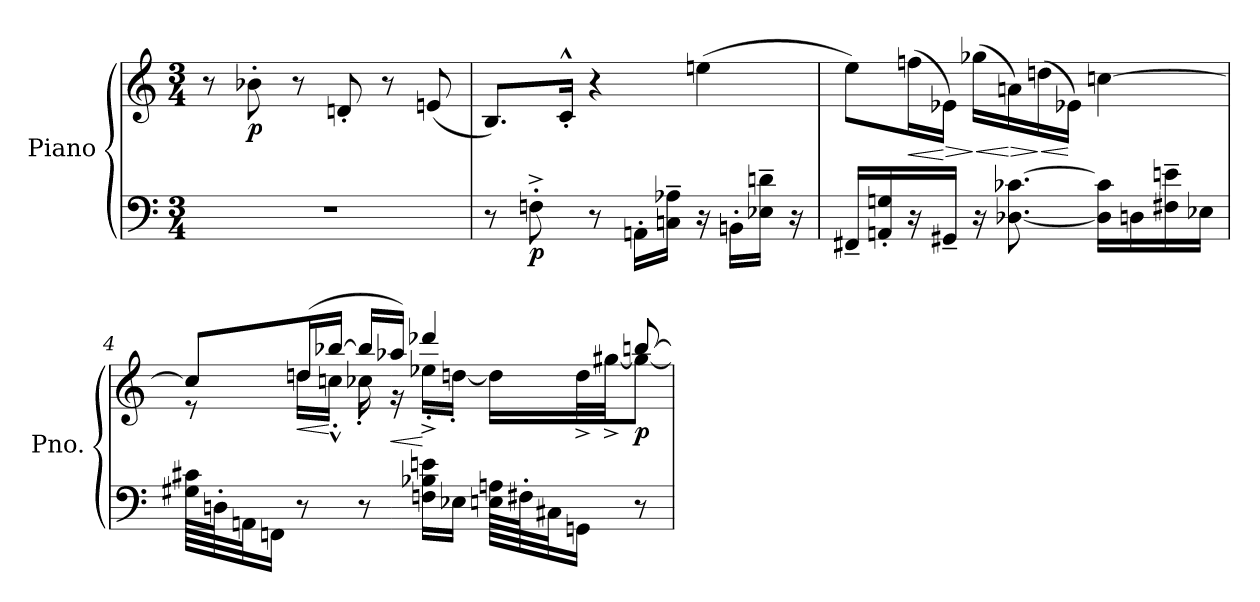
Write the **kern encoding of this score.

**kern	**kern	**dynam
*part1	*part1	*part1
*staff2	*staff1	*staff1/2
*I"Piano	*	*
*I'Pno.	*	*
*clefF4	*clefG2	*
*k[]	*k[]	*
*M3/4	*M3/4	*
=1	=1	=1
2.r	8r	.
*	*MM54	*
!	!	!LO:DY:b
.	8b-X'\	p
.	8r	.
.	8dn'/	.
.	8r	.
.	(<8en/	.
=2	=2	=2
8r	8.B/L)	.
!	!	!LO:DY:b=2
8Fn'^\	.	p
.	16c'^^/Jk	.
8r	4r	.
16AAn'\LL	.	.
16Cn\~ 16A-X\~JJ	.	.
16r	(>4een\	.
16BBn'\LL	.	.
16E-X\~ 16dn\~JJ	.	.
16r	.	.
=3	=3	=3
16FF#X~/LL	8ee\L)	.
16AAn/' 16Gn/'	.	.
!	!	!LO:HP:b
16r	(>16ffn\L	<
!	!	!LO:HP:n=1:b
16GG#X~/JJ	16e-X\JJ)	[ >
!	!	!LO:HP:n=1:b
16r	(>16gg-X\LL	] <
!	!	!LO:HP:n=1:b
[8.D-X\ [8.c-X\	16an\)	[ >
!	!	!LO:HP:n=1:b
.	(>16ddn\	] <
.	16e-X\JJ)	[
16D-\] 16c-\]LL	[4ccn\	.
16Dn\	.	.
16F#X\~ 16en\~	.	.
16E-X\JJ	.	.
!!LO:LB:g=z
=4	=4	=4
*	*^	*
64G#X\ 64c#X\LLLL	8cc/L]	8r	.
64Dn'\J	.	.	.
32AAn\J	.	.	.
16FFn\JJ	.	.	.
!	!	!	!LO:HP:b
!	!	!	!LO:HP:n=1:b
8r	(>16dd/L	16ddn\LL	< <
.	[16bb-X/JJ	16ccn'^^\JJ	[
8r	16bb-/LL]	16cc-X'\	[
!	!	!	!LO:HP:b
.	16aa-X/JJ)	16r	<
16Fn\ 16B-X\ 16en\LL	4ddd-X/	16ee-X'^\LL	[
16E-X\JJ	.	[16ddn'\JJ	.
64En\ 64An\LLLL	.	16dd\LL]	.
64F#X'\J	.	.	.
32C#X\J	.	.	.
16GGn\JJ	.	32dd^\L	.
.	.	[32gg#X^\JJ	.
!	!	!	!LO:DY:b
8r	[8bbn/	8gg#\J_	p
*	*v	*v	*
=	=	=
*-	*-	*-
